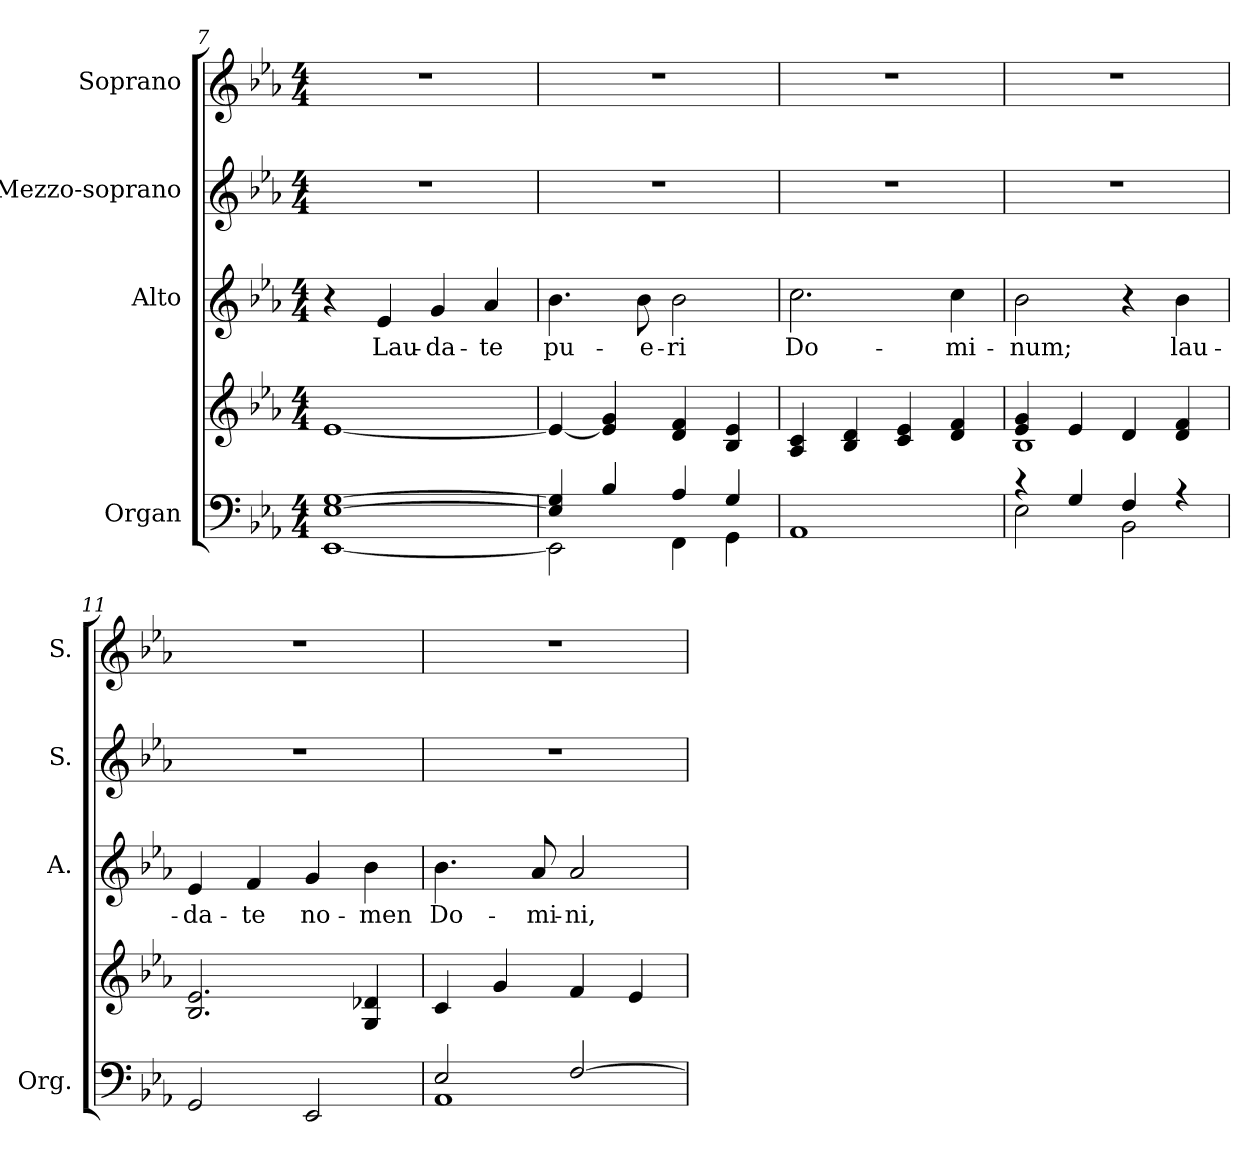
**kern	**kern	**kern	**text	**kern	**kern
*part4	*part4	*part3	*part3	*part2	*part1
*staff5	*staff4	*staff3	*staff3	*staff2	*staff1
*I"Organ	*	*I"Alto	*	*I"Mezzo-soprano	*I"Soprano
*I'Org.	*	*I'A.	*	*I'S.	*I'S.
*clefF4	*clefG2	*clefG2	*	*clefG2	*clefG2
*k[b-e-a-]	*k[b-e-a-]	*k[b-e-a-]	*	*k[b-e-a-]	*k[b-e-a-]
*E-:	*E-:	*E-:	*	*E-:	*E-:
*M4/4	*M4/4	*M4/4	*	*M4/4	*M4/4
=7	=7	=7	=7	=7	=7
*^	*	*	*	*	*
[1E-i [1Gi	[1EE-i	[1e-i	4r	.	1r	1r
!	!	!	!	!LO:LY:b:color=#000000	!	!
.	.	.	4e-i/	Lau-	.	.
!	!	!	!	!LO:LY:b:color=#000000	!	!
.	.	.	4gi/	-da-	.	.
!	!	!	!	!LO:LY:b:color=#000000	!	!
.	.	.	4a-i/	-te	.	.
!!LO:LB:g=z
=8	=8	=8	=8	=8	=8	=8
!	!	!	!	!LO:LY:b:color=#000000	!	!
4E-i/] 4Gi]	2EE-i\]	4e-i/_	4.b-i\	pu-	1r	1r
4B-i/	.	4e-i/] 4gi	.	.	.	.
!	!	!	!	!LO:LY:b:color=#000000	!	!
.	.	.	8b-i\	-e-	.	.
!	!	!	!	!LO:LY:b:color=#000000	!	!
4A-i/	4FFi\	4di/ 4fi	2b-i\	-ri	.	.
4Gi/	4GGi\	4B-i/ 4e-i	.	.	.	.
*v	*v	*	*	*	*	*
=9	=9	=9	=9	=9	=9
*^	*	*	*	*	*
!	!	!	!	!LO:LY:b:color=#000000	!	!
*v	*v	*	*	*	*	*
1AA-i	4A-i/ 4ci	2.cci\	Do-	1r	1r
.	4B-i/ 4di	.	.	.	.
.	4ci/ 4e-i	.	.	.	.
!	!	!	!LO:LY:b:color=#000000	!	!
.	4di/ 4fi	4cci\	-mi-	.	.
=10	=10	=10	=10	=10	=10
*^	*^	*	*	*	*
!	!	!	!	!	!LO:LY:b:color=#000000	!	!
4r	2E-i\	4e-i/ 4gi	1B-i	2b-i\	-num;	1r	1r
4Gi/	.	4e-i/	.	.	.	.	.
4Fi/	2BB-i\	4di/	.	4r	.	.	.
!	!	!	!	!	!LO:LY:b:color=#000000	!	!
4r	.	4di/ 4fi	.	4b-i\	lau-	.	.
*v	*v	*	*	*	*	*	*
*	*v	*v	*	*	*	*
=11	=11	=11	=11	=11	=11
!	!	!	!LO:LY:b:color=#000000	!	!
2GGi/	2.B-i/ 2.e-i	4e-i/	-da-	1r	1r
!	!	!	!LO:LY:b:color=#000000	!	!
.	.	4fi/	-te	.	.
!	!	!	!LO:LY:b:color=#000000	!	!
2EE-i/	.	4gi/	no-	.	.
!	!	!	!LO:LY:b:color=#000000	!	!
.	4Gi/ 4d-Xi	4b-i\	-men	.	.
=12	=12	=12	=12	=12	=12
*^	*	*	*	*	*
!	!	!	!	!LO:LY:b:color=#000000	!	!
2E-i/	1AA-i	4ci/	4.b-i\	Do-	1r	1r
.	.	4gi/	.	.	.	.
!	!	!	!	!LO:LY:b:color=#000000	!	!
.	.	.	8a-i/	-mi-	.	.
!	!	!	!	!LO:LY:b:color=#000000	!	!
[2Fi/	.	4fi/	2a-i/	-ni,	.	.
.	.	4e-i/	.	.	.	.
*v	*v	*	*	*	*	*
=	=	=	=	=	=
*-	*-	*-	*-	*-	*-
